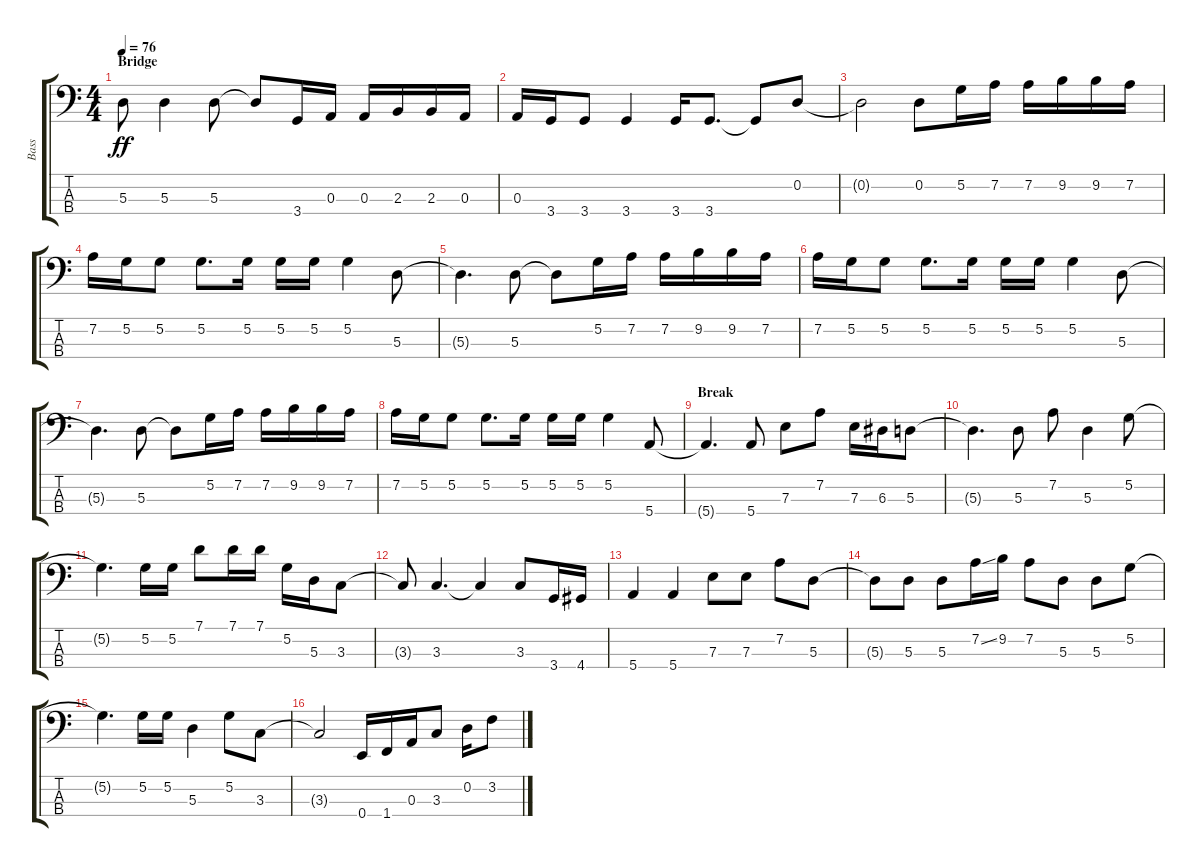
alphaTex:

\track ("Bass" "Bass") {instrument electricbasspick}
\staff {score tabs}
\tuning (G2 D2 A1 E1) {hide}
\ts (4 4)
\section ("" "Bridge")
\tempo 76
\clef f4
\ks c
5.3{t}.8{dy ff} 5.3.4 5.3.8 5.3{t}.8 3.4.16 0.3.16 0.3.16 2.3.16 2.3.16 0.3.16 |
0.3.16 3.4.16 3.4.8 3.4.4 3.4.16 3.4.8{d} 3.4{t}.8 0.2.8 |
0.2{t}.2 0.2.8 5.2.16 7.2.16 7.2.16 9.2.16 9.2.16 7.2.16 |
7.2.16 5.2.16 5.2.8 5.2.8{d} 5.2.16 5.2.16 5.2.16 5.2.4 5.3.8 |
5.3{t}.4{d} 5.3.8 5.3{t}.8 5.2.16 7.2.16 7.2.16 9.2.16 9.2.16 7.2.16 |
7.2.16 5.2.16 5.2.8 5.2.8{d} 5.2.16 5.2.16 5.2.16 5.2.4 5.3.8 |
5.3{t}.4{d} 5.3.8 5.3{t}.8 5.2.16 7.2.16 7.2.16 9.2.16 9.2.16 7.2.16 |
7.2.16 5.2.16 5.2.8 5.2.8{d} 5.2.16 5.2.16 5.2.16 5.2.4 5.4.8 |
\section ("" "Break")
5.4{t}.4{d} 5.4.8 7.3.8 7.2.8 7.3.16 6.3.16 5.3.8 |
5.3{t}.4{d} 5.3.8 7.2.8 5.3.4 5.2.8 |
5.2{t}.4{d} 5.2.16 5.2.16 7.1.8 7.1.16 7.1.16 5.2.16 5.3.16 3.3.8 |
3.3{t}.8 3.3.4{d} 3.3{t}.4 3.3.8 3.4.16 4.4.16 |
5.4.4 5.4.4 7.3.8 7.3.8 7.2.8 5.3.8 |
5.3{t}.8 5.3.8 5.3.8 7.2{ss}.16 9.2.16 7.2.8 5.3.8 5.3.8 5.2.8 |
5.2{t}.4{d} 5.2.16 5.2.16 5.3.4 5.2.8 3.3.8 |
3.3{t}.2 0.4.16 1.4.16 0.3.16 3.3.8 0.2.16 3.2.8
